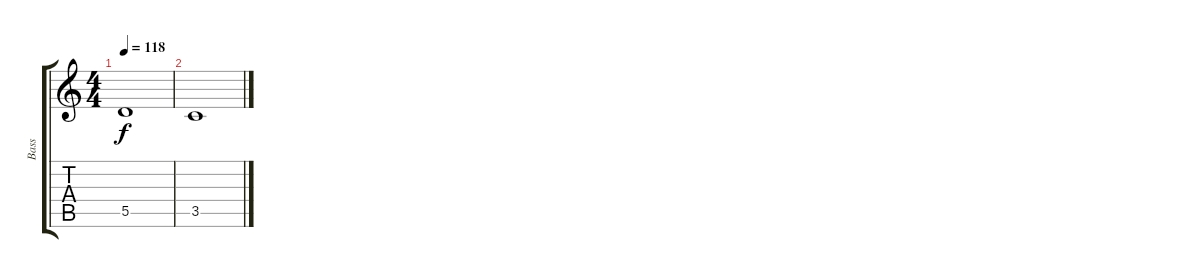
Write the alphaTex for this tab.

\track ("Bass" "Bass") {instrument acousticbass}
\staff {score tabs}
\tuning (E4 B3 G3 D3 A2 D2) {hide}
\ts (4 4)
\tempo 118
\clef g2
\ks c
5.5.1{dy f} |
3.5.1
